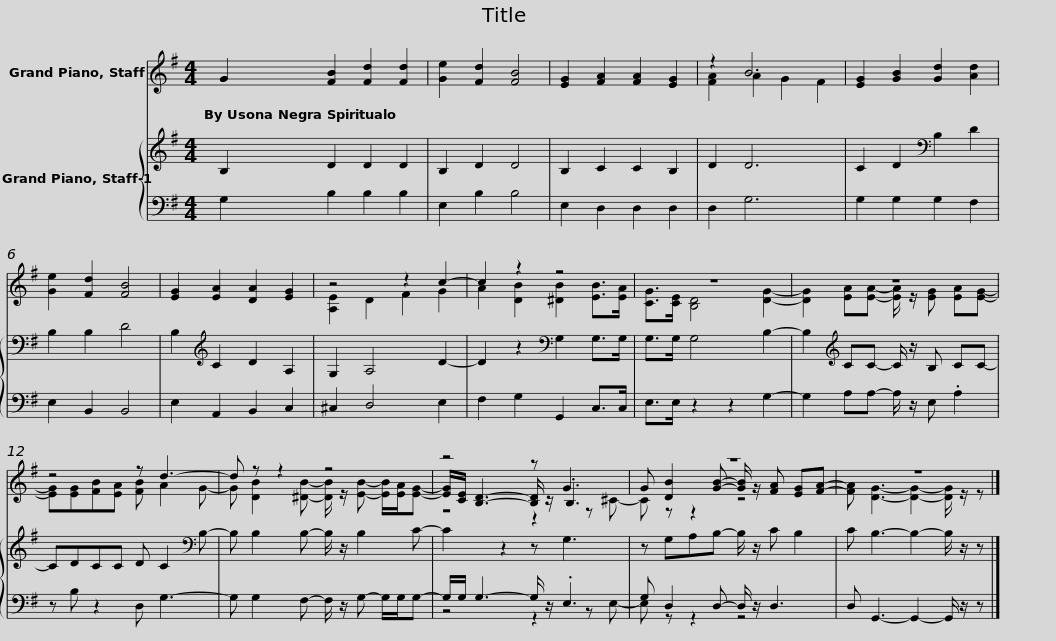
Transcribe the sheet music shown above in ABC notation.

X:1
%%score ( 1 2 3 ) { 4 | ( 5 6 ) }
L:1/8
M:4/4
I:linebreak $
K:G
V:1 treble
V:2 treble
V:3 treble
V:4 treble
V:5 bass
V:6 bass
V:1
 G2 [FB]2 [Fd]2 [Fd]2 | [Ge]2 [Fd]2 [FB]4 | [EG]2 [FA]2 [FA]2 [EG]2 | z2 B6 | [EG]2 [GB]2 [Gd]2 [Ad]2 |$ %5
 [Ge]2 [Fd]2 [FB]4 | [EG]2 [EA]2 [DA]2 [EG]2 | z4 z2 c2- | c2 z2 z4 | z8 | %10
 z8 |$ z4 z d3- | d z z2 z4 | z4 z G3 |$ z8 | %15
 z8 |] %16
V:2
 x8 | x8 | x8 | [FA]2 A2 G2 F2 | x8 |$ %5
 x8 | x8 | [A,E]2 D2 F2 G2 | A2 [DB]2 [^DB]2 [EB]>[EA] | [CG]>[CE] [B,D]4 [DG]2- | %10
 [DG]2 [EA][EA]- [EA]/ z/ [EG] [EA][EG]- |$ [EG][EG][FB][EA] [FB] A2 G- | G [DB]2 [^DB]- [DB]/ z/ [EB]- [EB]/[EA]/[EG]- | [EG]/[CE]/ [B,D]3- [B,D]/ z/ .B,3 |$ G [DB]2 [GB]- [GB]/ z/ [FA] [EG][FA]- | %15
 [FA] [DG]3- [DG]2- [DG]/ z/ z |] %16
V:3
 x8 | x8 | x8 | x8 | x8 |$ %5
 x8 | x8 | x8 | x8 | x8 | %10
 x8 |$ x8 | x8 | z4 z2 z ^C- |$ C z z2 z4 | %15
 x8 |] %16
V:4
 B,2 D2 D2 D2 | B,2 D2 D4 | B,2 C2 C2 B,2 | D2 D6 | C2 D2[K:bass] B,2 D2 |$ %5
 B,2 B,2 D4 | B,2[K:treble] C2 D2 A,2 | G,2 A,4 D2- | D2 z2[K:bass] G,2 G,>G, | G,>G, G,4 B,2- | %10
 B,2[K:treble] CC- C/ z/ B, CC- |$ CDCC D C2[K:bass] B,- | B, B,2 B,- B,/ z/ B,2 C- | C2 z2 z G,3 |$ z G,A,B,- B,/ z/ C B,2 | %15
 C B,3- B,2- B,/ z/ z |] %16
V:5
 G,2 B,2 B,2 B,2 | E,2 B,2 B,4 | E,2 D,2 D,2 D,2 | D,2 G,6 | G,2 G,2 G,2 F,2 |$ %5
 E,2 B,,2 B,,4 | E,2 A,,2 B,,2 C,2 | ^C,2 D,4 E,2 | F,2 G,2 G,,2 C,>C, | E,>E, z2 z2 G,2- | %10
 G,2 A,A,- A,/ z/ E, .A,2 |$ z B, z2 D, G,3- | G, G,2 F,- F,/ z/ G,- G,/G,/G,- | G,/G,/ G,3- G,/ z/ .E,3 |$ G, D,2 D,- D,/ z/ D,3 | %15
 D, G,,3- G,,2- G,,/ z/ z |] %16
V:6
 x8 | x8 | x8 | x8 | x8 |$ %5
 x8 | x8 | x8 | x8 | x8 | %10
 x8 |$ x8 | x8 | z4 z2 z E,- |$ E, z z2 z4 | %15
 x8 |] %16
